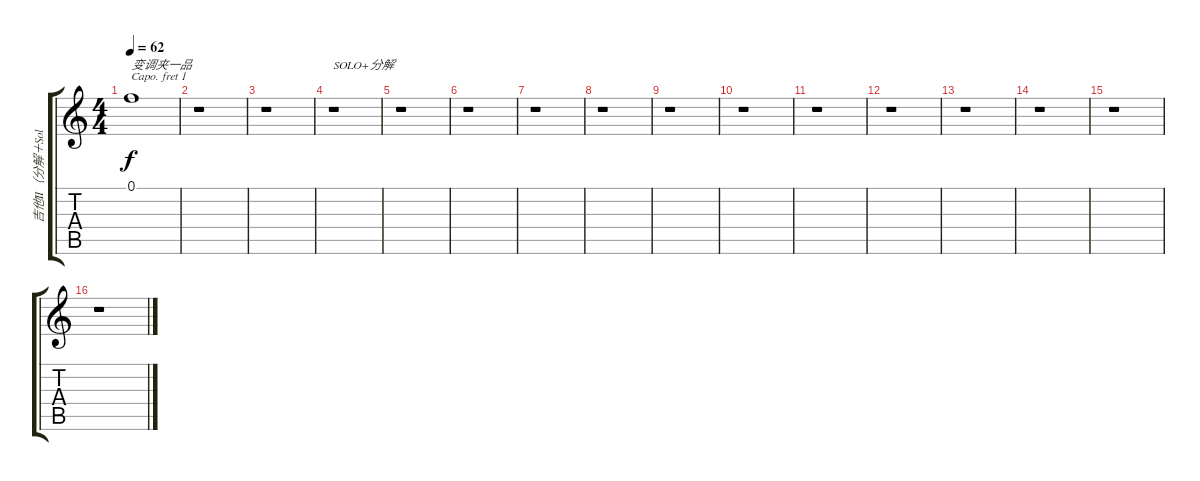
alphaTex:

\track ("吉他Ⅱ（分解＋Solo）" "吉他Ⅱ（分解＋Sol") {instrument acousticguitarsteel}
\staff {score tabs}
\capo 1
\tuning (E4 B3 G3 D3 A2 E2) {hide}
\ts (4 4)
\tempo 62
\clef g2
\ks c
0.1.1{txt "变调夹一品" dy f instrument acousticguitarsteel} |
r.1{txt " "} |
r.1 |
r.1{txt "SOLO+分解"} |
r.1 |
r.1 |
r.1 |
r.1 |
r.1 |
r.1 |
r.1 |
r.1 |
r.1 |
r.1 |
r.1 |
r.1
